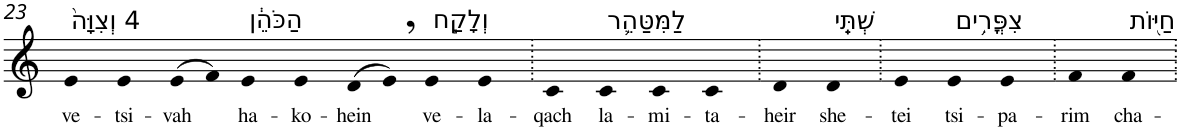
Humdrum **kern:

**kern	**text
*part1	*part1
*staff1	*staff1
*I"Piano	*
*I'Pno	*
!!LO:PB:g=z
*clefG2	*
*k[]	*
=23	=23
!LO:TX:a:t=4 וְצִוָּה֙	!
!	!LO:LY:b
4e	ve-
!	!LO:LY:b
4e	-tsi-
!	!LO:LY:b
(>8e	-vah
8f)	.
!LO:TX:a:t=הַכֹּהֵ֔ן	!
!	!LO:LY:b
4e	ha-
!	!LO:LY:b
4e	-ko-
!	!LO:LY:b
(>8d	-hein
8e,)	.
!LO:TX:a:t=וְלָקַ֧ח	!
!	!LO:LY:b
4e	ve-
!	!LO:LY:b
4e	-la-
=24.	=24.
!	!LO:LY:b
4c	-qach
!LO:TX:a:t=לַמִּטַּהֵ֛ר	!
!	!LO:LY:b
4c	la-
!	!LO:LY:b
4c	-mi-
!	!LO:LY:b
4c	-ta-
=25.	=25.
!	!LO:LY:b
4d	-heir
!LO:TX:a:t=שְׁתֵּֽי	!
!	!LO:LY:b
4d	she-
=26.	=26.
!	!LO:LY:b
4e	-tei
!LO:TX:a:t=צִפֳּרִ֥ים	!
!	!LO:LY:b
4e	tsi-
!	!LO:LY:b
4e	-pa-
=27.	=27.
!	!LO:LY:b
4f	-rim
!LO:TX:a:t=חַיּ֖וֹת	!
!	!LO:LY:b
4f	cha-
=.	=.
*-	*-
